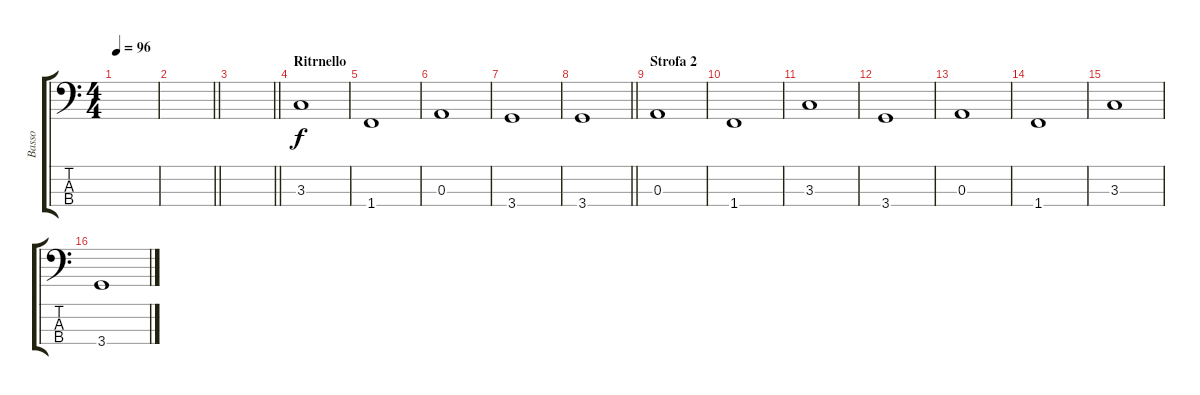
\track ("Basso" "Basso") {instrument electricbassfinger}
\staff {score tabs}
\tuning (G2 D2 A1 E1) {hide}
\ts (4 4)
\tempo 96
\clef f4
\ks c
|
\barLineRight lightlight
|
\barLineRight lightlight
|
\section ("" "Ritrnello")
3.3.1 |
1.4.1 |
0.3.1 |
3.4.1 |
\barLineRight lightlight
3.4.1 |
\section ("" "Strofa 2")
0.3.1 |
1.4.1 |
3.3.1 |
3.4.1 |
0.3.1 |
1.4.1 |
3.3.1 |
3.4.1
